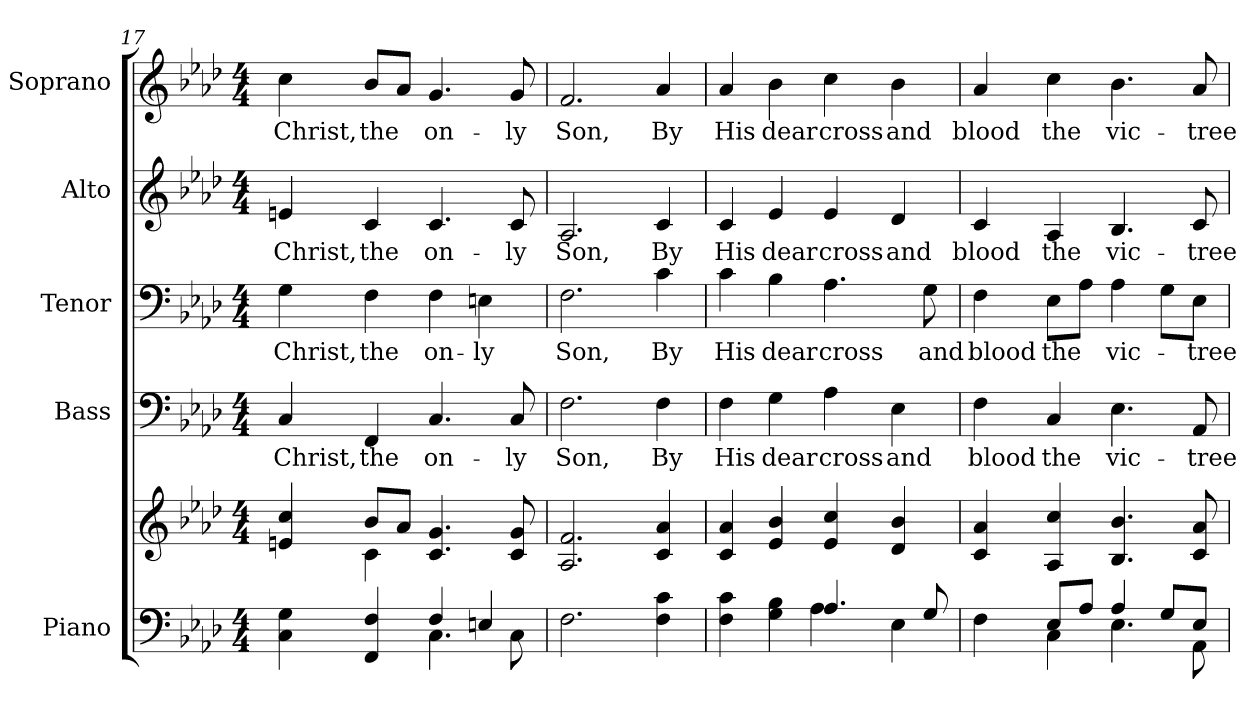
**kern	**kern	**kern	**text	**kern	**text	**kern	**text	**kern	**text
*part5	*part5	*part4	*part4	*part3	*part3	*part2	*part2	*part1	*part1
*staff6	*staff5	*staff4	*staff4	*staff3	*staff3	*staff2	*staff2	*staff1	*staff1
*I"Piano	*	*I"Bass	*	*I"Tenor	*	*I"Alto	*	*I"Soprano	*
*I'Pno.	*	*I'B.	*	*I'T.	*	*I'A.	*	*I'S.	*
*clefF4	*clefG2	*clefF4	*	*clefF4	*	*clefG2	*	*clefG2	*
*k[b-e-a-d-]	*k[b-e-a-d-]	*k[b-e-a-d-]	*	*k[b-e-a-d-]	*	*k[b-e-a-d-]	*	*k[b-e-a-d-]	*
*A-:	*A-:	*A-:	*	*A-:	*	*A-:	*	*A-:	*
*M4/4	*M4/4	*M4/4	*	*M4/4	*	*M4/4	*	*M4/4	*
=17	=17	=17	=17	=17	=17	=17	=17	=17	=17
*^	*^	*	*	*	*	*	*	*	*
!	!	!	!	!	!LO:LY:b:color=#000000	!	!	!	!	!	!
!	!	!	!	!	!	!	!LO:LY:b:color=#000000	!	!	!	!
!	!	!	!	!	!	!	!	!	!LO:LY:b:color=#000000	!	!
!	!	!	!	!	!	!	!	!	!	!	!LO:LY:b:color=#000000
4Ci\ 4Gi	2ryy	4eni/ 4cci	4ryy	4Ci/	Christ,	4Gi\	Christ,	4eni/	Christ,	4cci\	Christ,
!	!	!	!	!	!LO:LY:b:color=#000000	!	!	!	!	!	!
!	!	!	!	!	!	!	!LO:LY:b:color=#000000	!	!	!	!
!	!	!	!	!	!	!	!	!	!LO:LY:b:color=#000000	!	!
!	!	!	!	!	!	!	!	!	!	!	!LO:LY:b:color=#000000
4FFi/ 4Fi	.	8b-i/L	4ci\	4FFi/	the	4Fi\	the	4ci/	the	8b-i/L	the
.	.	8a-i/J	.	.	.	.	.	.	.	8a-i/J	.
!	!	!	!	!	!LO:LY:b:color=#000000	!	!	!	!	!	!
!	!	!	!	!	!	!	!LO:LY:b:color=#000000	!	!	!	!
!	!	!	!	!	!	!	!	!	!LO:LY:b:color=#000000	!	!
!	!	!	!	!	!	!	!	!	!	!	!LO:LY:b:color=#000000
4Fi/	4.Ci\	4.ci/ 4.gi	2ryy	4.Ci/	on-	4Fi\	on-	4.ci/	on-	4.gi/	on-
!	!	!	!	!	!	!	!LO:LY:b:color=#000000	!	!	!	!
4Eni/	.	.	.	.	.	4Eni\	-ly	.	.	.	.
!	!	!	!	!	!LO:LY:b:color=#000000	!	!	!	!	!	!
!	!	!	!	!	!	!	!	!	!LO:LY:b:color=#000000	!	!
!	!	!	!	!	!	!	!	!	!	!	!LO:LY:b:color=#000000
.	8Ci\	8ci/ 8gi	.	8Ci/	-ly	.	.	8ci/	-ly	8gi/	-ly
*v	*v	*	*	*	*	*	*	*	*	*	*
*	*v	*v	*	*	*	*	*	*	*	*
!!LO:PB:g=z
=18	=18	=18	=18	=18	=18	=18	=18	=18	=18
*^	*	*	*	*	*	*	*	*	*
!	!	!	!	!LO:LY:b:color=#000000	!	!	!	!	!	!
*v	*v	*	*	*	*	*	*	*	*	*
*^	*	*	*	*	*	*	*	*	*
!	!	!	!	!	!	!LO:LY:b:color=#000000	!	!	!	!
*v	*v	*	*	*	*	*	*	*	*	*
*^	*	*	*	*	*	*	*	*	*
!	!	!	!	!	!	!	!	!LO:LY:b:color=#000000	!	!
*v	*v	*	*	*	*	*	*	*	*	*
*^	*	*	*	*	*	*	*	*	*
!	!	!	!	!	!	!	!	!	!	!LO:LY:b:color=#000000
*v	*v	*	*	*	*	*	*	*	*	*
2.Fi\	2.A-i/ 2.fi	2.Fi\	Son,	2.Fi\	Son,	2.A-i/	Son,	2.fi/	Son,
!	!	!	!LO:LY:b:color=#000000	!	!	!	!	!	!
!	!	!	!	!	!LO:LY:b:color=#000000	!	!	!	!
!	!	!	!	!	!	!	!LO:LY:b:color=#000000	!	!
!	!	!	!	!	!	!	!	!	!LO:LY:b:color=#000000
4Fi\ 4ci	4ci/ 4a-i	4Fi\	By	4ci\	By	4ci/	By	4a-i/	By
=19	=19	=19	=19	=19	=19	=19	=19	=19	=19
*^	*	*	*	*	*	*	*	*	*
!	!	!	!	!LO:LY:b:color=#000000	!	!	!	!	!	!
!	!	!	!	!	!	!LO:LY:b:color=#000000	!	!	!	!
!	!	!	!	!	!	!	!	!LO:LY:b:color=#000000	!	!
!	!	!	!	!	!	!	!	!	!	!LO:LY:b:color=#000000
4Fi\ 4ci	2ryy	4ci/ 4a-i	4Fi\	His	4ci\	His	4ci/	His	4a-i/	His
!	!	!	!	!LO:LY:b:color=#000000	!	!	!	!	!	!
!	!	!	!	!	!	!LO:LY:b:color=#000000	!	!	!	!
!	!	!	!	!	!	!	!	!LO:LY:b:color=#000000	!	!
!	!	!	!	!	!	!	!	!	!	!LO:LY:b:color=#000000
4Gi\ 4B-i	.	4e-i/ 4b-i	4Gi\	dear	4B-i\	dear	4e-i/	dear	4b-i\	dear
!	!	!	!	!LO:LY:b:color=#000000	!	!	!	!	!	!
!	!	!	!	!	!	!LO:LY:b:color=#000000	!	!	!	!
!	!	!	!	!	!	!	!	!LO:LY:b:color=#000000	!	!
!	!	!	!	!	!	!	!	!	!	!LO:LY:b:color=#000000
4.A-i/	4A-i\	4e-i/ 4cci	4A-i\	cross	4.A-i\	cross	4e-i/	cross	4cci\	cross
!	!	!	!	!LO:LY:b:color=#000000	!	!	!	!	!	!
!	!	!	!	!	!	!	!	!LO:LY:b:color=#000000	!	!
!	!	!	!	!	!	!	!	!	!	!LO:LY:b:color=#000000
.	4E-i\	4d-i/ 4b-i	4E-i\	and	.	.	4d-i/	and	4b-i\	and
!	!	!	!	!	!	!LO:LY:b:color=#000000	!	!	!	!
8Gi/	.	.	.	.	8Gi\	and	.	.	.	.
!!LO:PB:g=z
=20	=20	=20	=20	=20	=20	=20	=20	=20	=20	=20
!	!	!	!	!LO:LY:b:color=#000000	!	!	!	!	!	!
!	!	!	!	!	!	!LO:LY:b:color=#000000	!	!	!	!
!	!	!	!	!	!	!	!	!LO:LY:b:color=#000000	!	!
!	!	!	!	!	!	!	!	!	!	!LO:LY:b:color=#000000
4Fi\	4ryy	4ci/ 4a-i	4Fi\	blood	4Fi\	blood	4ci/	blood	4a-i/	blood
!	!	!	!	!LO:LY:b:color=#000000	!	!	!	!	!	!
!	!	!	!	!	!	!LO:LY:b:color=#000000	!	!	!	!
!	!	!	!	!	!	!	!	!LO:LY:b:color=#000000	!	!
!	!	!	!	!	!	!	!	!	!	!LO:LY:b:color=#000000
8E-i/L	4Ci\	4A-i/ 4cci	4Ci/	the	8E-i\L	the	4A-i/	the	4cci\	the
8A-i/J	.	.	.	.	8A-i\J	.	.	.	.	.
!	!	!	!	!LO:LY:b:color=#000000	!	!	!	!	!	!
!	!	!	!	!	!	!LO:LY:b:color=#000000	!	!	!	!
!	!	!	!	!	!	!	!	!LO:LY:b:color=#000000	!	!
!	!	!	!	!	!	!	!	!	!	!LO:LY:b:color=#000000
4A-i/	4.E-i\	4.B-i/ 4.b-i	4.E-i\	vic-	4A-i\	vic-	4.B-i/	vic-	4.b-i\	vic-
8Gi/L	.	.	.	.	8Gi\L	.	.	.	.	.
!	!	!	!	!LO:LY:b:color=#000000	!	!	!	!	!	!
!	!	!	!	!	!	!LO:LY:b:color=#000000	!	!	!	!
!	!	!	!	!	!	!	!	!LO:LY:b:color=#000000	!	!
!	!	!	!	!	!	!	!	!	!	!LO:LY:b:color=#000000
8E-i/J	8AA-i\	8ci/ 8a-i	8AA-i/	-tree	8E-i\J	-tree	8ci/	-tree	8a-i/	-tree
*v	*v	*	*	*	*	*	*	*	*	*
=	=	=	=	=	=	=	=	=	=
*-	*-	*-	*-	*-	*-	*-	*-	*-	*-
